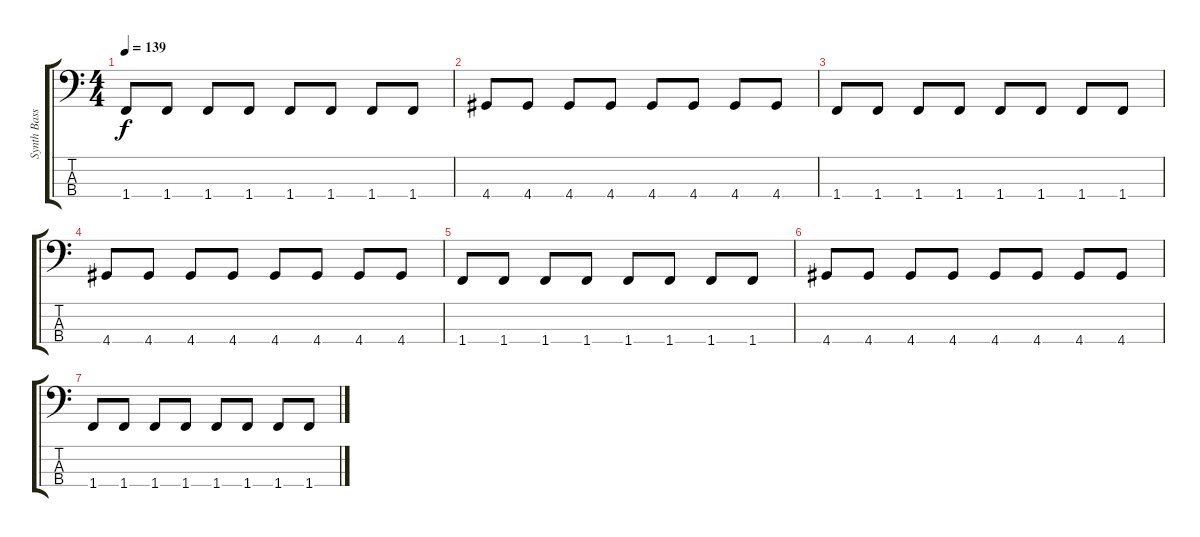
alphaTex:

\track ("Synth Bass" "Synth Bass") {instrument synthbass1}
\staff {score tabs}
\tuning (G2 D2 A1 E1) {hide}
\ts (4 4)
\tempo 139
\clef f4
\ks c
1.4.8{dy f} 1.4.8 1.4.8 1.4.8 1.4.8 1.4.8 1.4.8 1.4.8 |
4.4.8 4.4.8 4.4.8 4.4.8 4.4.8 4.4.8 4.4.8 4.4.8 |
1.4.8 1.4.8 1.4.8 1.4.8 1.4.8 1.4.8 1.4.8 1.4.8 |
4.4.8 4.4.8 4.4.8 4.4.8 4.4.8 4.4.8 4.4.8 4.4.8 |
1.4.8 1.4.8 1.4.8 1.4.8 1.4.8 1.4.8 1.4.8 1.4.8 |
4.4.8 4.4.8 4.4.8 4.4.8 4.4.8 4.4.8 4.4.8 4.4.8 |
1.4.8 1.4.8 1.4.8 1.4.8 1.4.8 1.4.8 1.4.8 1.4.8
